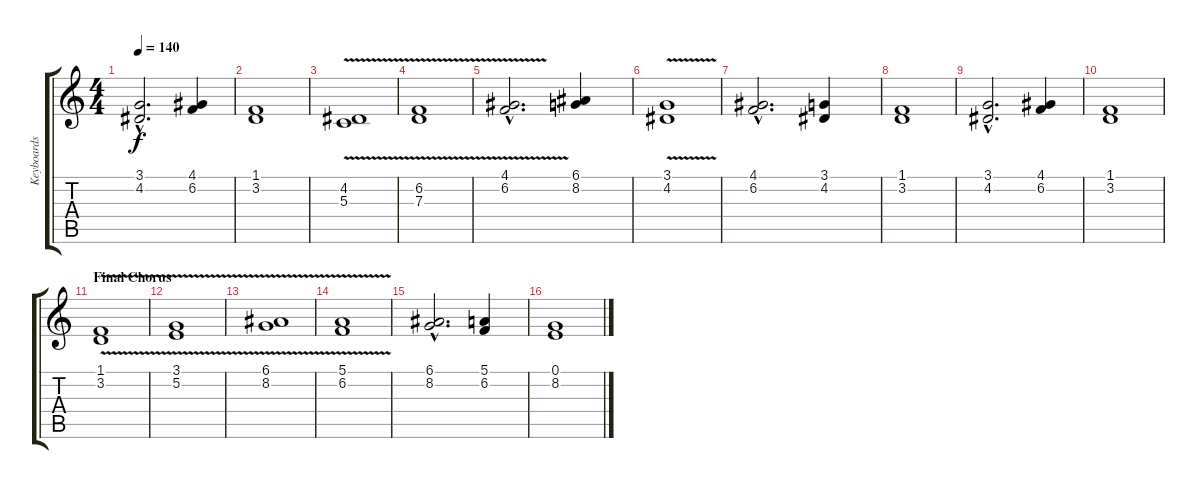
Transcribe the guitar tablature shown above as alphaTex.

\track ("Keyboards 3" "Keyboards ") {instrument brasssection}
\staff {score tabs}
\tuning (E4 B3 G3 D3 A2 E2) {hide}
\ts (4 4)
\tempo 140
\clef g2
\ks c
(3.1{hac} 4.2{hac}).2{d dy f} (4.1 6.2).4 |
(1.1 3.2).1 |
(4.2 5.3{v}).1{volume 11 instrument lead6voice} |
(6.2 7.3{v}).1 |
(4.1{hac} 6.2{v hac}).2{d} (6.1 8.2).4 |
(3.1{v} 4.2{v}).1 |
(4.1{hac} 6.2{hac}).2{d} (3.1 4.2).4 |
(1.1 3.2).1 |
(3.1{hac} 4.2{hac}).2{d} (4.1 6.2).4 |
(1.1 3.2).1 |
\section ("" "Final Chorus ")
(1.1 3.2{v}).1{volume 11 instrument lead6voice} |
(3.1 5.2{v}).1 |
(6.1 8.2{v}).1 |
(5.1{v} 6.2{v}).1 |
(6.1{hac} 8.2{hac}).2{d} (5.1 6.2).4 |
(0.1 8.2).1
